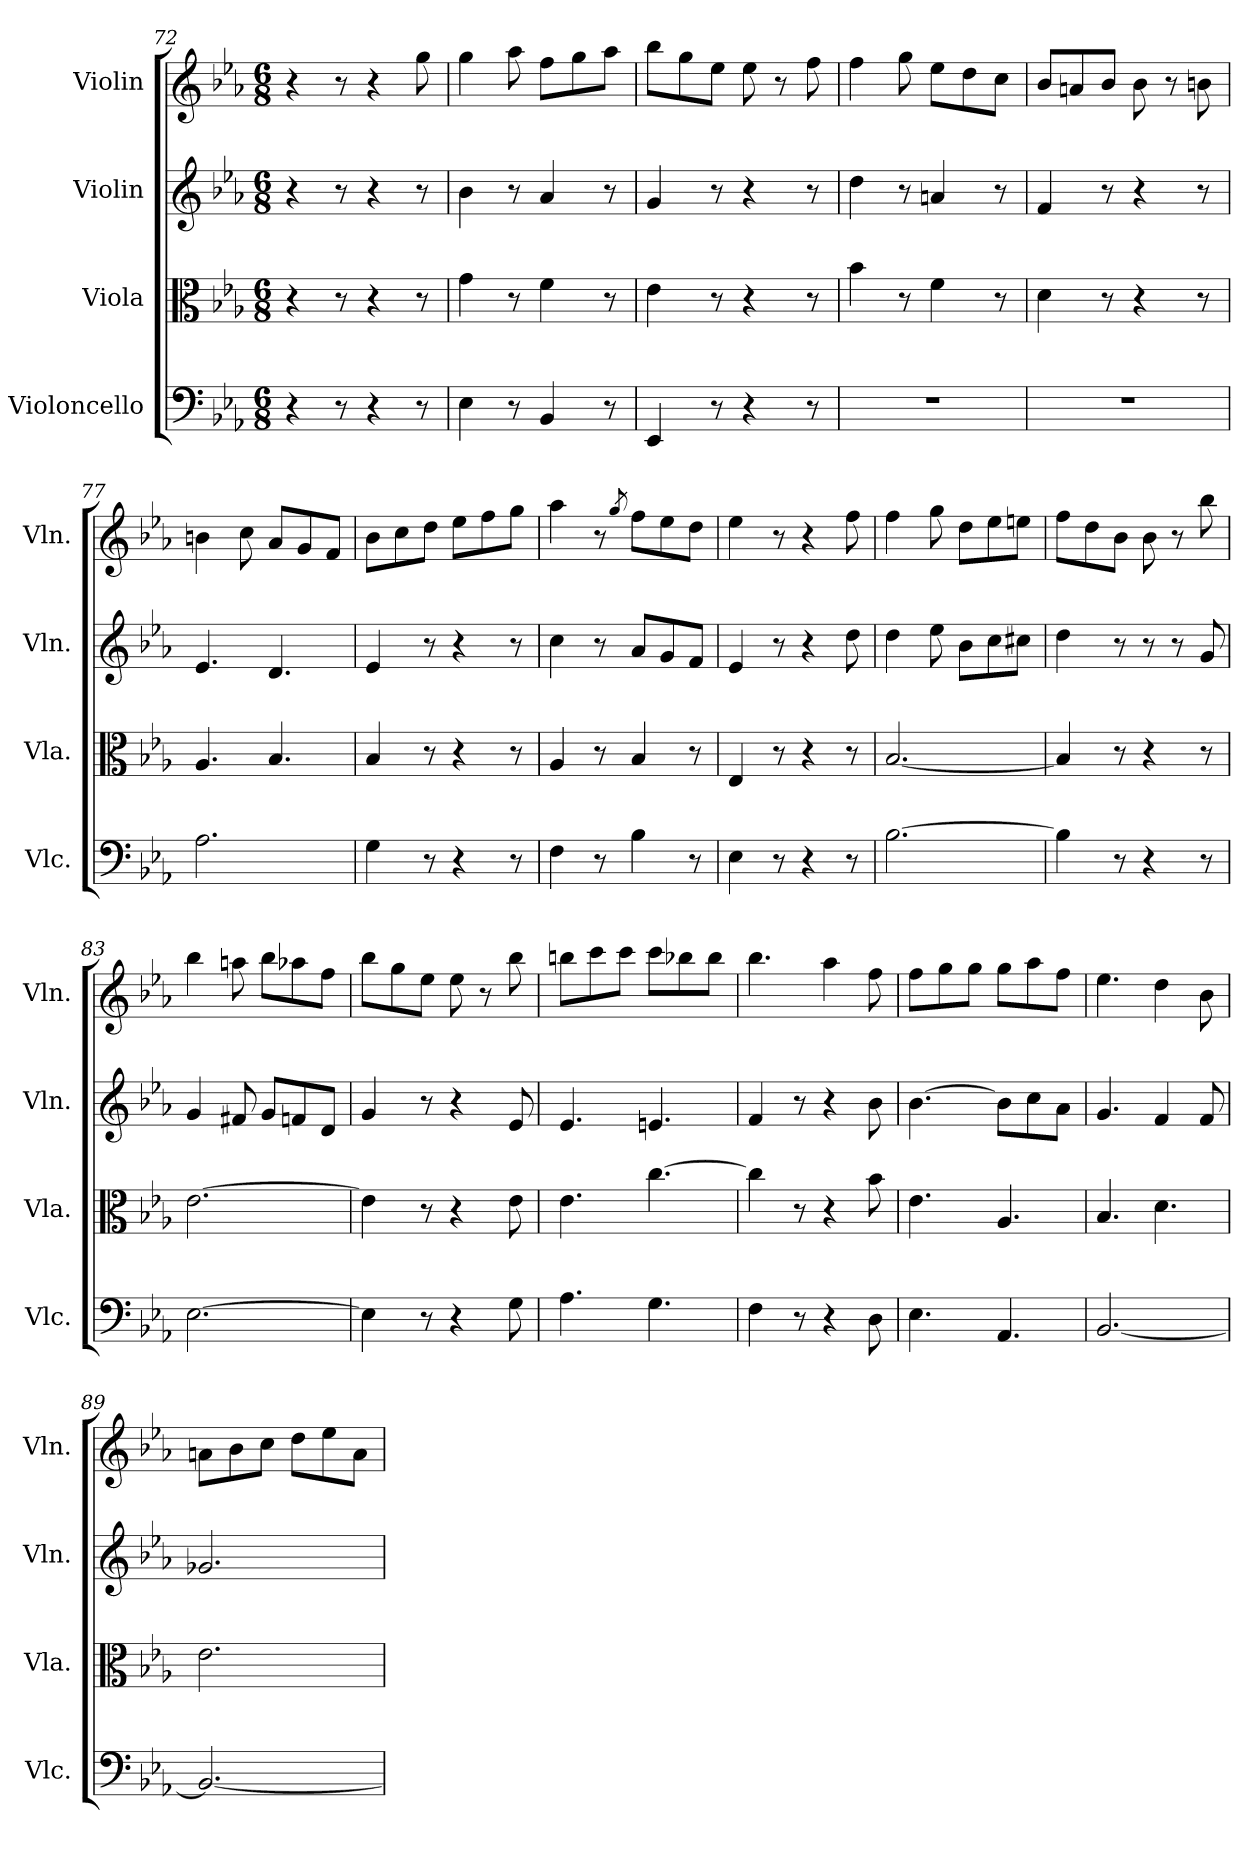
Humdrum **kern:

**kern	**kern	**kern	**kern
*part4	*part3	*part2	*part1
*staff4	*staff3	*staff2	*staff1
*I"Violoncello	*I"Viola	*I"Violin	*I"Violin
*I'Vlc.	*I'Vla.	*I'Vln.	*I'Vln.
*clefF4	*clefC3	*clefG2	*clefG2
*k[b-e-a-]	*k[b-e-a-]	*k[b-e-a-]	*k[b-e-a-]
*E-:	*E-:	*E-:	*E-:
*M6/8	*M6/8	*M6/8	*M6/8
=72	=72	=72	=72
4r	4r	4r	4r
8r	8r	8r	8r
4r	4r	4r	4r
8r	8r	8r	8gg\
=73	=73	=73	=73
4E-\	4g\	4b-\	4gg\
8r	8r	8r	8aa-\
4BB-/	4f\	4a-/	8ff\L
.	.	.	8gg\
8r	8r	8r	8aa-\J
=74	=74	=74	=74
4EE-/	4e-\	4g/	8bb-\L
.	.	.	8gg\
8r	8r	8r	8ee-\J
4r	4r	4r	8ee-\
.	.	.	8r
8r	8r	8r	8ff\
=75	=75	=75	=75
2.r	4b-\	4dd\	4ff\
.	8r	8r	8gg\
.	4f\	4an/	8ee-\L
.	.	.	8dd\
.	8r	8r	8cc\J
=76	=76	=76	=76
2.r	4d\	4f/	8b-/L
.	.	.	8an/
.	8r	8r	8b-/J
.	4r	4r	8b-\
.	.	.	8r
.	8r	8r	8bn\
=77	=77	=77	=77
2.A-\	4.A-/	4.e-/	4bn\
.	.	.	8cc\
.	4.B-/	4.d/	8a-/L
.	.	.	8g/
.	.	.	8f/J
=78	=78	=78	=78
4G\	4B-/	4e-/	8b-\L
.	.	.	8cc\
8r	8r	8r	8dd\J
4r	4r	4r	8ee-\L
.	.	.	8ff\
8r	8r	8r	8gg\J
=79	=79	=79	=79
4F\	4A-/	4cc\	4aa-\
8r	8r	8r	8r
.	.	.	8qgg/
4B-\	4B-/	8a-/L	8ff\L
.	.	8g/	8ee-\
8r	8r	8f/J	8dd\J
=80	=80	=80	=80
4E-\	4E-/	4e-/	4ee-\
8r	8r	8r	8r
4r	4r	4r	4r
8r	8r	8dd\	8ff\
=81	=81	=81	=81
[2.B-\	[2.B-/	4dd\	4ff\
.	.	8ee-\	8gg\
.	.	8b-\L	8dd\L
.	.	8cc\	8ee-\
.	.	8cc#X\J	8een\J
=82	=82	=82	=82
4B-\]	4B-/]	4dd\	8ff\L
.	.	.	8dd\
8r	8r	8r	8b-\J
4r	4r	8r	8b-\
.	.	8r	8r
8r	8r	8g/	8bb-\
=83	=83	=83	=83
[2.E-\	[2.e-\	4g/	4bb-\
.	.	8f#X/	8aan\
.	.	8g/L	8bb-\L
.	.	8fn/	8aa-X\
.	.	8d/J	8ff\J
=84	=84	=84	=84
4E-\]	4e-\]	4g/	8bb-\L
.	.	.	8gg\
8r	8r	8r	8ee-\J
4r	4r	4r	8ee-\
.	.	.	8r
8G\	8e-\	8e-/	8bb-\
=85	=85	=85	=85
4.A-\	4.e-\	4.e-/	8bbn\L
.	.	.	8ccc\
.	.	.	8ccc\J
4.G\	[4.cc\	4.en/	8ccc\L
.	.	.	8bb-X\
.	.	.	8bb-\J
=86	=86	=86	=86
4F\	4cc\]	4f/	4.bb-\
8r	8r	8r	.
4r	4r	4r	4aa-\
8D\	8b-\	8b-\	8ff\
=87	=87	=87	=87
4.E-\	4.e-\	[4.b-\	8ff\L
.	.	.	8gg\
.	.	.	8gg\J
4.AA-/	4.A-/	8b-\L]	8gg\L
.	.	8cc\	8aa-\
.	.	8a-\J	8ff\J
=88	=88	=88	=88
[2.BB-/	4.B-/	4.g/	4.ee-\
.	4.d\	4f/	4dd\
.	.	8f/	8b-\
=89	=89	=89	=89
2.BB-/_	2.e-\	2.g-X/	8an\L
.	.	.	8b-\
.	.	.	8cc\J
.	.	.	8dd\L
.	.	.	8ee-\
.	.	.	8a\J
=	=	=	=
*-	*-	*-	*-
